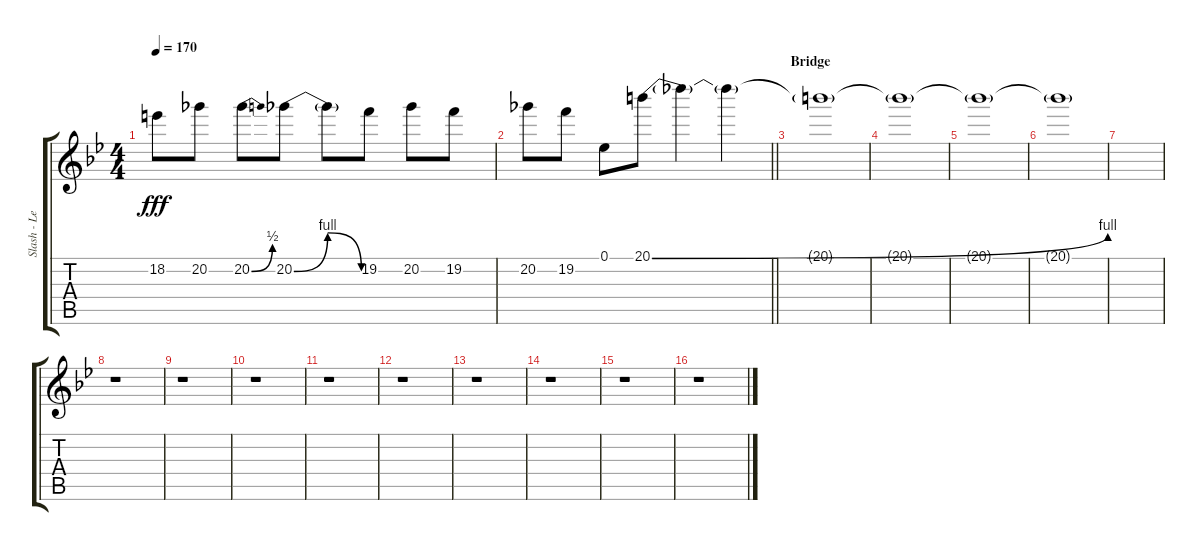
\track ("Slash - Lead Guitar" "Slash - Le") {instrument distortionguitar}
\staff {score tabs}
\tuning (Eb4 Bb3 Gb3 Db3 Ab2 Eb2) {hide}
\ts (4 4)
\tempo 170
\clef g2
\ks bb
18.2.8{dy fff} 20.2.8 20.2{be (bend 0 0 60 2)}.8 20.2{be (bendrelease 0 0 26 4 26 4 60 0)}.8 20.2{t}.8 19.2.8 20.2.8 19.2.8 |
\barLineRight lightlight
20.2.8 19.2.8 0.1.8 20.1{be (bend 0 0 60 4)}.8 20.1{t}.4 20.1{t}.4 |
\section ("" "Bridge")
20.1{t}.1 |
20.1{t}.1{volume 0} |
20.1{t}.1 |
20.1{t}.1 |
|
r.1 |
r.1 |
r.1 |
r.1 |
r.1 |
r.1 |
r.1 |
r.1 |
r.1
